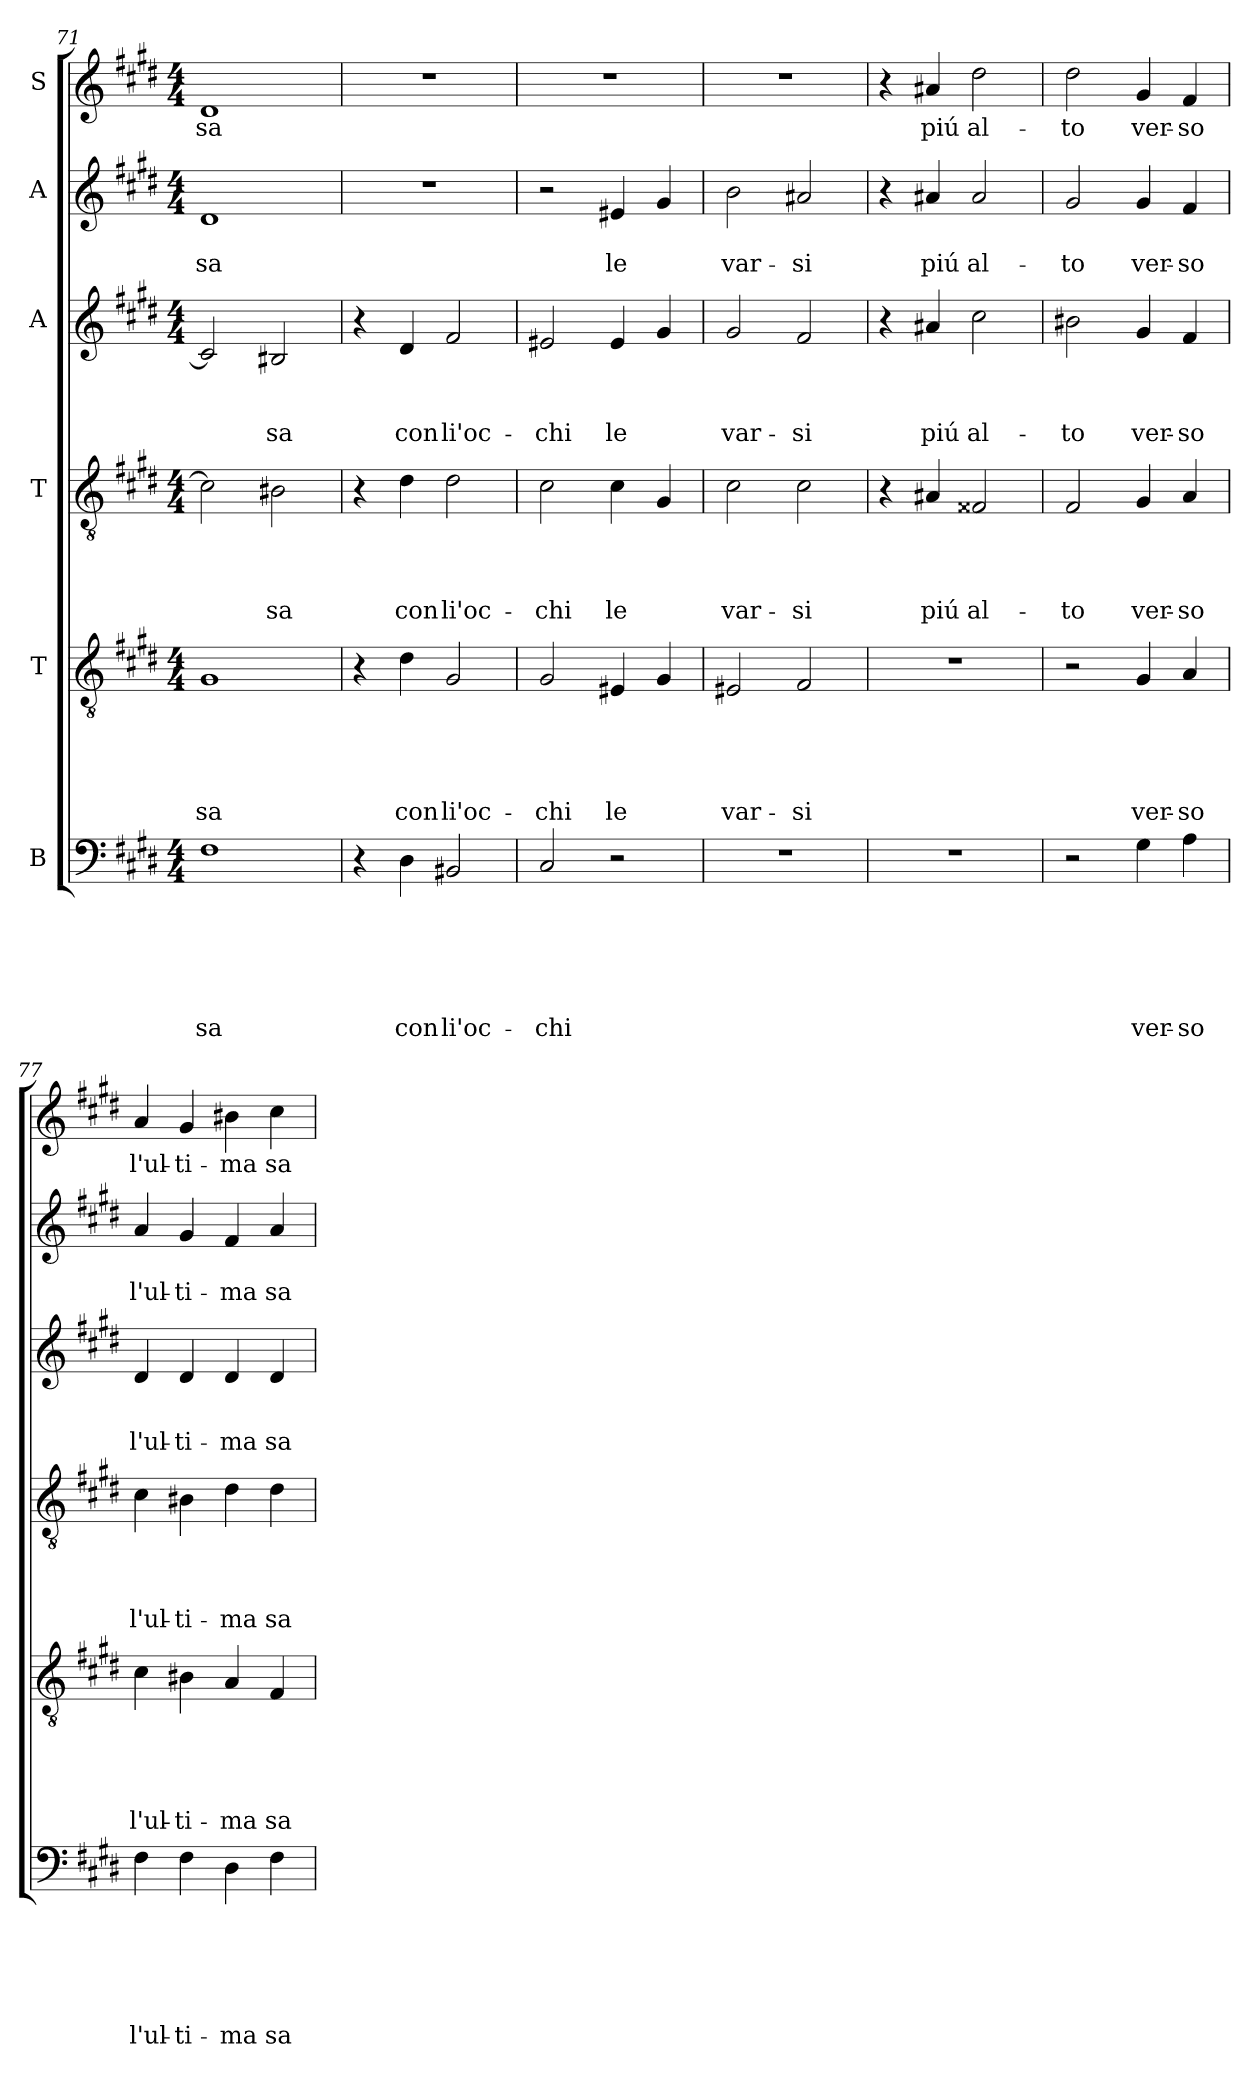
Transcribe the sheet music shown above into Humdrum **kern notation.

**kern	**text	**text	**text	**text	**text	**text	**kern	**text	**text	**text	**text	**text	**kern	**text	**text	**text	**text	**kern	**text	**text	**text	**kern	**text	**text	**kern	**text
*part6	*part6	*part6	*part6	*part6	*part6	*part6	*part5	*part5	*part5	*part5	*part5	*part5	*part4	*part4	*part4	*part4	*part4	*part3	*part3	*part3	*part3	*part2	*part2	*part2	*part1	*part1
*staff6	*staff6	*staff6	*staff6	*staff6	*staff6	*staff6	*staff5	*staff5	*staff5	*staff5	*staff5	*staff5	*staff4	*staff4	*staff4	*staff4	*staff4	*staff3	*staff3	*staff3	*staff3	*staff2	*staff2	*staff2	*staff1	*staff1
*I"B	*	*	*	*	*	*	*I"T	*	*	*	*	*	*I"T	*	*	*	*	*I"A	*	*	*	*I"A	*	*	*I"S	*
!!LO:PB:g=z
*clefF4	*	*	*	*	*	*	*clefGv2	*	*	*	*	*	*clefGv2	*	*	*	*	*clefG2	*	*	*	*clefG2	*	*	*clefG2	*
*k[f#c#g#d#]	*	*	*	*	*	*	*k[f#c#g#d#]	*	*	*	*	*	*k[f#c#g#d#]	*	*	*	*	*k[f#c#g#d#]	*	*	*	*k[f#c#g#d#]	*	*	*k[f#c#g#d#]	*
*E:	*	*	*	*	*	*	*E:	*	*	*	*	*	*E:	*	*	*	*	*E:	*	*	*	*E:	*	*	*E:	*
*M4/4	*	*	*	*	*	*	*M4/4	*	*	*	*	*	*M4/4	*	*	*	*	*M4/4	*	*	*	*M4/4	*	*	*M4/4	*
=71	=71	=71	=71	=71	=71	=71	=71	=71	=71	=71	=71	=71	=71	=71	=71	=71	=71	=71	=71	=71	=71	=71	=71	=71	=71	=71
!	!	!	!	!	!	!LO:LY:b	!	!	!	!	!	!LO:LY:b	!	!	!	!	!	!	!	!	!	!	!	!LO:LY:b	!	!LO:LY:b
1F#	.	.	.	.	.	sa	1G#	.	.	.	.	sa	2c#\]	.	.	.	.	2c#/]	.	.	.	1d#	.	sa	1d#	sa
!	!	!	!	!	!	!	!	!	!	!	!	!	!	!	!	!	!LO:LY:b	!	!	!	!LO:LY:b	!	!	!	!	!
.	.	.	.	.	.	.	.	.	.	.	.	.	2B#X\	.	.	.	sa	2B#X/	.	.	sa	.	.	.	.	.
=72	=72	=72	=72	=72	=72	=72	=72	=72	=72	=72	=72	=72	=72	=72	=72	=72	=72	=72	=72	=72	=72	=72	=72	=72	=72	=72
4r	.	.	.	.	.	.	4r	.	.	.	.	.	4r	.	.	.	.	4r	.	.	.	1r	.	.	1r	.
!	!	!	!	!	!	!LO:LY:b	!	!	!	!	!	!LO:LY:b	!	!	!	!	!LO:LY:b	!	!	!	!LO:LY:b	!	!	!	!	!
4D#\	.	.	.	.	.	con	4d#\	.	.	.	.	con	4d#\	.	.	.	con	4d#/	.	.	con	.	.	.	.	.
!	!	!	!	!	!	!LO:LY:b	!	!	!	!	!	!LO:LY:b	!	!	!	!	!LO:LY:b	!	!	!	!LO:LY:b	!	!	!	!	!
2BB#X/	.	.	.	.	.	li'oc-	2G#/	.	.	.	.	li'oc-	2d#\	.	.	.	li'oc-	2f#/	.	.	li'oc-	.	.	.	.	.
=73	=73	=73	=73	=73	=73	=73	=73	=73	=73	=73	=73	=73	=73	=73	=73	=73	=73	=73	=73	=73	=73	=73	=73	=73	=73	=73
!	!	!	!	!	!	!LO:LY:b	!	!	!	!	!	!LO:LY:b	!	!	!	!	!LO:LY:b	!	!	!	!LO:LY:b	!	!	!	!	!
2C#/	.	.	.	.	.	-chi	2G#/	.	.	.	.	-chi	2c#\	.	.	.	-chi	2e#X/	.	.	-chi	2r	.	.	1r	.
!	!	!	!	!	!	!	!	!	!	!	!	!LO:LY:b	!	!	!	!	!LO:LY:b	!	!	!	!LO:LY:b	!	!	!LO:LY:b	!	!
2r	.	.	.	.	.	.	4E#X/	.	.	.	.	le	4c#\	.	.	.	le	4e#/	.	.	le	4e#X/	.	le	.	.
.	.	.	.	.	.	.	4G#/	.	.	.	.	.	4G#/	.	.	.	.	4g#/	.	.	.	4g#/	.	.	.	.
=74	=74	=74	=74	=74	=74	=74	=74	=74	=74	=74	=74	=74	=74	=74	=74	=74	=74	=74	=74	=74	=74	=74	=74	=74	=74	=74
!	!	!	!	!	!	!	!	!	!	!	!	!LO:LY:b	!	!	!	!	!LO:LY:b	!	!	!	!LO:LY:b	!	!	!LO:LY:b	!	!
1r	.	.	.	.	.	.	2E#X/	.	.	.	.	var-	2c#\	.	.	.	var-	2g#/	.	.	var-	2b\	.	var-	1r	.
!	!	!	!	!	!	!	!	!	!	!	!	!LO:LY:b:rj	!	!	!	!	!LO:LY:b:rj	!	!	!	!LO:LY:b:rj	!	!	!LO:LY:b:rj	!	!
.	.	.	.	.	.	.	2F#/	.	.	.	.	-si	2c#\	.	.	.	-si	2f#/	.	.	-si	2a#X/	.	-si	.	.
=75	=75	=75	=75	=75	=75	=75	=75	=75	=75	=75	=75	=75	=75	=75	=75	=75	=75	=75	=75	=75	=75	=75	=75	=75	=75	=75
1r	.	.	.	.	.	.	1r	.	.	.	.	.	4r	.	.	.	.	4r	.	.	.	4r	.	.	4r	.
!	!	!	!	!	!	!	!	!	!	!	!	!	!	!	!	!	!LO:LY:b	!	!	!	!LO:LY:b	!	!	!LO:LY:b	!	!LO:LY:b
.	.	.	.	.	.	.	.	.	.	.	.	.	4A#X/	.	.	.	piú	4a#X/	.	.	piú	4a#X/	.	piú	4a#X/	piú
!	!	!	!	!	!	!	!	!	!	!	!	!	!	!	!	!	!LO:LY:b:rj	!	!	!	!LO:LY:b:rj	!	!	!LO:LY:b:rj	!	!LO:LY:b:rj
.	.	.	.	.	.	.	.	.	.	.	.	.	2F##X/	.	.	.	al-	2cc#\	.	.	al-	2a#/	.	al-	2dd#\	al-
!!LO:LB:g=z
=76	=76	=76	=76	=76	=76	=76	=76	=76	=76	=76	=76	=76	=76	=76	=76	=76	=76	=76	=76	=76	=76	=76	=76	=76	=76	=76
!	!	!	!	!	!	!	!	!	!	!	!	!	!	!	!	!	!LO:LY:b:rj	!	!	!	!LO:LY:b:rj	!	!	!LO:LY:b:rj	!	!LO:LY:b:rj
2r	.	.	.	.	.	.	2r	.	.	.	.	.	2F#/	.	.	.	-to	2b#X\	.	.	-to	2g#/	.	-to	2dd#\	-to
!	!	!	!	!	!	!LO:LY:b	!	!	!	!	!	!LO:LY:b	!	!	!	!	!LO:LY:b	!	!	!	!LO:LY:b	!	!	!LO:LY:b	!	!LO:LY:b
4G#\	.	.	.	.	.	ver-	4G#/	.	.	.	.	ver-	4G#/	.	.	.	ver-	4g#/	.	.	ver-	4g#/	.	ver-	4g#/	ver-
!	!	!	!	!	!	!LO:LY:b	!	!	!	!	!	!LO:LY:b	!	!	!	!	!LO:LY:b	!	!	!	!LO:LY:b	!	!	!LO:LY:b	!	!LO:LY:b
4A\	.	.	.	.	.	-so	4A/	.	.	.	.	-so	4A/	.	.	.	-so	4f#/	.	.	-so	4f#/	.	-so	4f#/	-so
=77	=77	=77	=77	=77	=77	=77	=77	=77	=77	=77	=77	=77	=77	=77	=77	=77	=77	=77	=77	=77	=77	=77	=77	=77	=77	=77
!	!	!	!	!	!	!LO:LY:b	!	!	!	!	!	!LO:LY:b	!	!	!	!	!LO:LY:b	!	!	!	!LO:LY:b	!	!	!LO:LY:b	!	!LO:LY:b
4F#\	.	.	.	.	.	l'ul-	4c#\	.	.	.	.	l'ul-	4c#\	.	.	.	l'ul-	4d#/	.	.	l'ul-	4a/	.	l'ul-	4a/	l'ul-
!	!	!	!	!	!	!LO:LY:b:rj	!	!	!	!	!	!LO:LY:b:rj	!	!	!	!	!LO:LY:b:rj	!	!	!	!LO:LY:b:rj	!	!	!LO:LY:b:rj	!	!LO:LY:b:rj
4F#\	.	.	.	.	.	-ti-	4B#X\	.	.	.	.	-ti-	4B#X\	.	.	.	-ti-	4d#/	.	.	-ti-	4g#/	.	-ti-	4g#/	-ti-
!	!	!	!	!	!	!LO:LY:b	!	!	!	!	!	!LO:LY:b	!	!	!	!	!LO:LY:b	!	!	!	!LO:LY:b	!	!	!LO:LY:b	!	!LO:LY:b
4D#\	.	.	.	.	.	-ma	4A/	.	.	.	.	-ma	4d#\	.	.	.	-ma	4d#/	.	.	-ma	4f#/	.	-ma	4b#X\	-ma
!	!	!	!	!	!	!LO:LY:b	!	!	!	!	!	!LO:LY:b	!	!	!	!	!LO:LY:b	!	!	!	!LO:LY:b	!	!	!LO:LY:b	!	!LO:LY:b
4F#\	.	.	.	.	.	sa-	4F#/	.	.	.	.	sa-	4d#\	.	.	.	sa-	4d#/	.	.	sa-	4a/	.	sa-	4cc#\	sa-
=	=	=	=	=	=	=	=	=	=	=	=	=	=	=	=	=	=	=	=	=	=	=	=	=	=	=
*-	*-	*-	*-	*-	*-	*-	*-	*-	*-	*-	*-	*-	*-	*-	*-	*-	*-	*-	*-	*-	*-	*-	*-	*-	*-	*-
